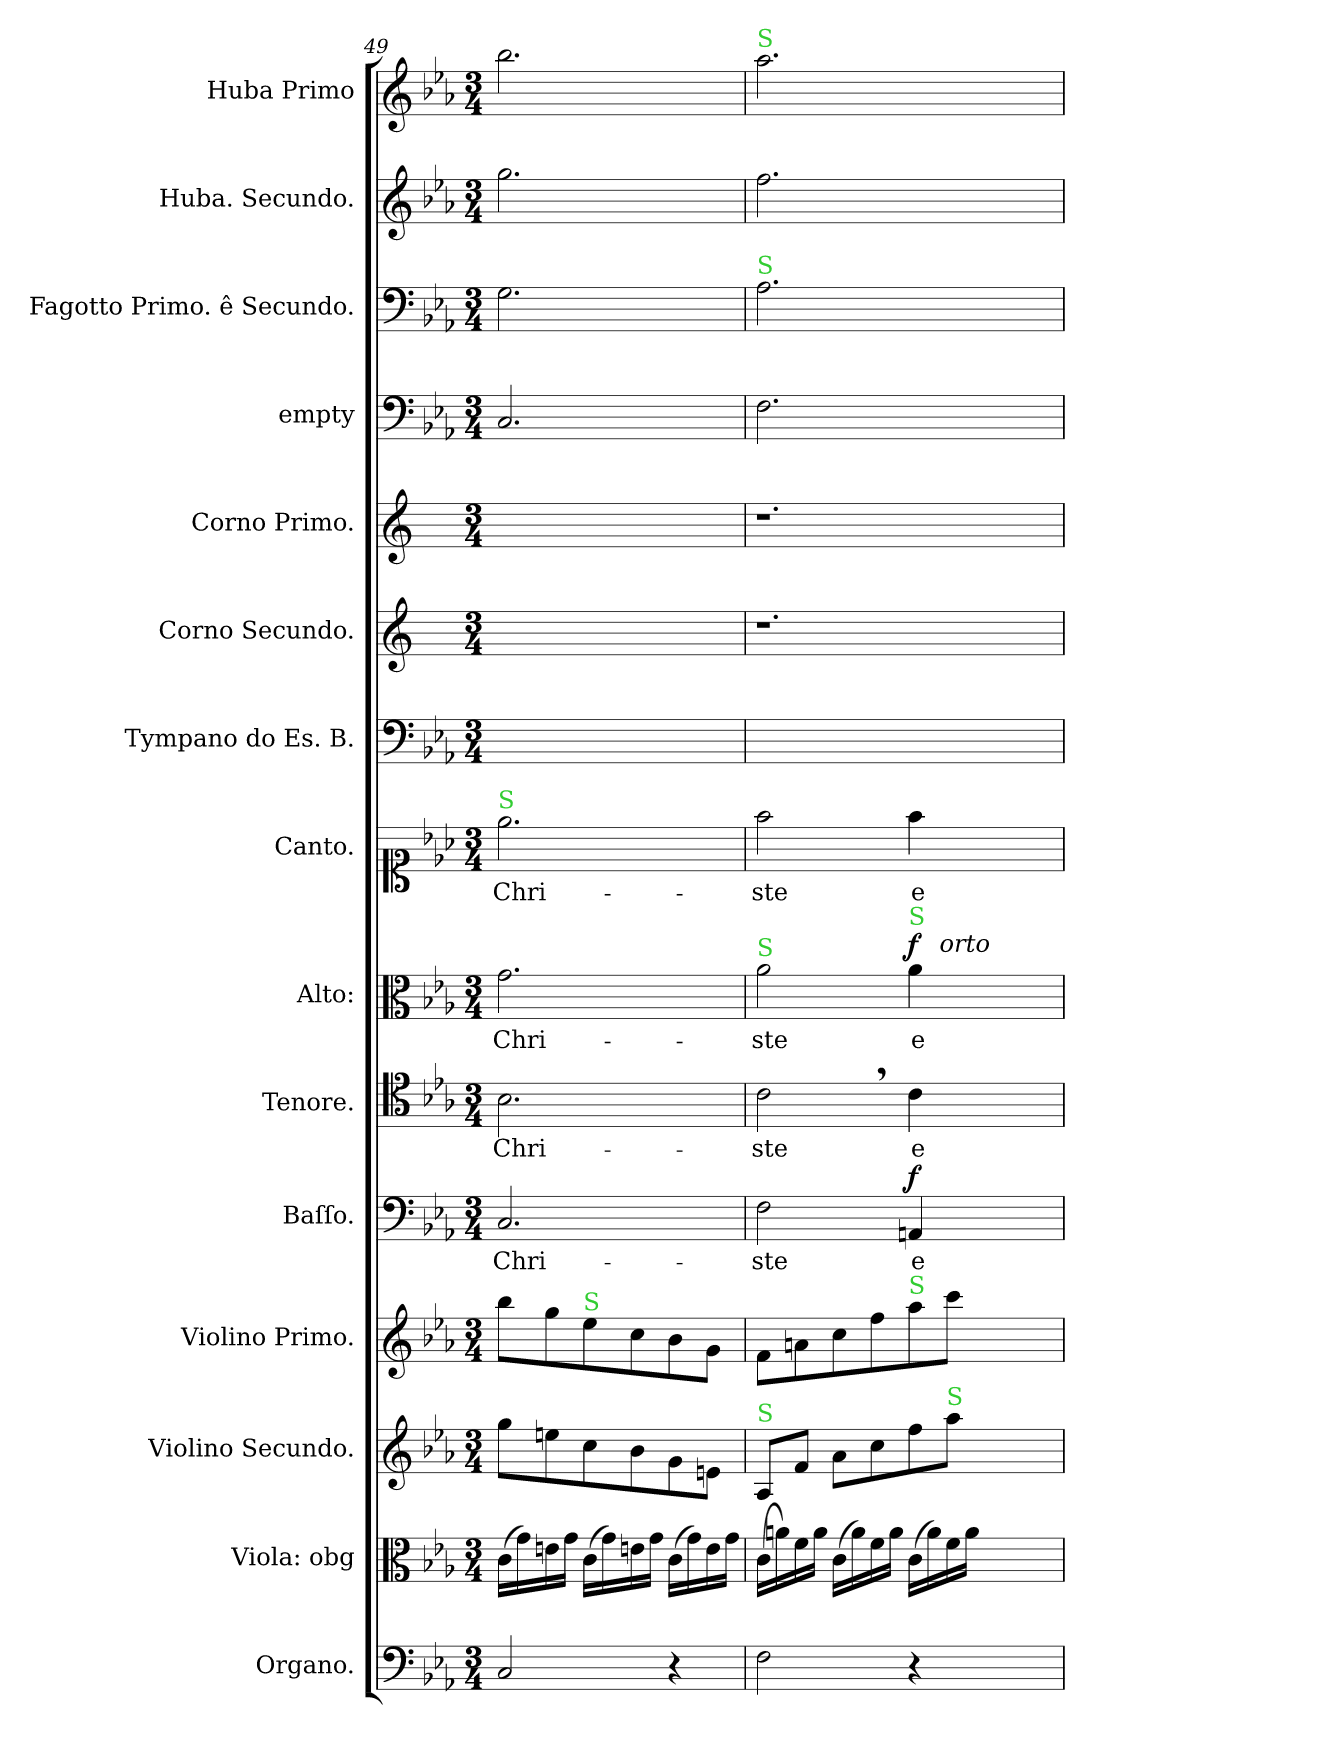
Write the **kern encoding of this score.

**kern	**kern	**kern	**kern	**kern	**text	**dynam	**kern	**text	**kern	**text	**dynam	**kern	**text	**kern	**kern	**kern	**kern	**kern	**kern	**kern
*part15	*part14	*part13	*part12	*part11	*part11	*part11	*part10	*part10	*part9	*part9	*part9	*part8	*part8	*part7	*part6	*part5	*part4	*part3	*part2	*part1
*staff15	*staff14	*staff13	*staff12	*staff11	*staff11	*staff11	*staff10	*staff10	*staff9	*staff9	*staff9	*staff8	*staff8	*staff7	*staff6	*staff5	*staff4	*staff3	*staff2	*staff1
*I"Organo.	*I"Viola: obg	*I"Violino Secundo.	*I"Violino Primo.	*I"Baſſo.	*	*	*I"Tenore.	*	*I"Alto:	*	*	*I"Canto.	*	*I"Tympano do Es. B.	*I"Corno Secundo.	*I"Corno Primo.	*I"empty	*I"Fagotto Primo. ê Secundo.	*I"Huba. Secundo.	*I"Huba Primo
*I'org	*I'vla	*	*I'vl I	*I'B	*	*	*I'T	*	*I'A	*	*	*I'C	*	*	*	*I'cor I	*	*	*	*
*clefF4	*clefC3	*clefG2	*clefG2	*clefF4	*	*	*clefC4	*	*clefC3	*	*	*clefC1	*	*clefF4	*clefG2	*clefG2	*clefF4	*clefF4	*clefG2	*clefG2
*	*	*	*	*	*	*	*	*	*	*	*	*	*	*	*ITrd5c9	*ITrd5c9	*	*	*	*
*k[b-e-a-]	*k[b-e-a-]	*k[b-e-a-]	*k[b-e-a-]	*k[b-e-a-]	*	*	*k[b-e-a-]	*	*k[b-e-a-]	*	*	*k[b-e-a-]	*	*k[b-e-a-]	*k[b-e-a-]	*k[b-e-a-]	*k[b-e-a-]	*k[b-e-a-]	*k[b-e-a-]	*k[b-e-a-]
*E-:	*E-:	*E-:	*E-:	*E-:	*	*	*E-:	*	*E-:	*	*	*E-:	*	*E-:	*E-:	*E-:	*	*	*E-:	*E-:
*M3/4	*M3/4	*M3/4	*M3/4	*M3/4	*	*	*M3/4	*	*M3/4	*	*	*M3/4	*	*M3/4	*M3/4	*M3/4	*M3/4	*M3/4	*M3/4	*M3/4
=49	=49	=49	=49	=49	=49	=49	=49	=49	=49	=49	=49	=49	=49	=49	=49	=49	=49	=49	=49	=49
!	!	!	!	!	!	!	!	!	!	!	!	!LO:TX:a:color=limegreen:t=S	!	!	!	!	!	!	!	!
!	!	!	!	!	!LO:LY:i	!	!	!LO:LY:i	!	!LO:LY:i	!	!	!LO:LY:i	!	!	!	!	!	!	!
2C/	(>16c\LL	8gg\L	8bb-\L	2.C/	Chri-	.	2.B-\	Chri-	2.g\	Chri-	.	2.ee-\	Chri-	2.ryy	2.ryy	2.ryy	2.C/	2.G\	2.gg\	2.bb-\
.	16g\)	.	.	.	.	.	.	.	.	.	.	.	.	.	.	.	.	.	.	.
.	16en\	8een\	8gg\	.	.	.	.	.	.	.	.	.	.	.	.	.	.	.	.	.
.	16g\JJ	.	.	.	.	.	.	.	.	.	.	.	.	.	.	.	.	.	.	.
!	!	!	!LO:TX:a:color=limegreen:t=S	!	!	!	!	!	!	!	!	!	!	!	!	!	!	!	!	!
.	(>16c\LL	8cc\	8ee-\	.	.	.	.	.	.	.	.	.	.	.	.	.	.	.	.	.
.	16g\)	.	.	.	.	.	.	.	.	.	.	.	.	.	.	.	.	.	.	.
.	16en\	8b-\	8cc\	.	.	.	.	.	.	.	.	.	.	.	.	.	.	.	.	.
.	16g\JJ	.	.	.	.	.	.	.	.	.	.	.	.	.	.	.	.	.	.	.
4r	(>16c\LL	8g\	8b-\	.	.	.	.	.	.	.	.	.	.	.	.	.	.	.	.	.
.	16g\)	.	.	.	.	.	.	.	.	.	.	.	.	.	.	.	.	.	.	.
.	16e\	8en\J	8g\J	.	.	.	.	.	.	.	.	.	.	.	.	.	.	.	.	.
.	16g\JJ	.	.	.	.	.	.	.	.	.	.	.	.	.	.	.	.	.	.	.
=50	=50	=50	=50	=50	=50	=50	=50	=50	=50	=50	=50	=50	=50	=50	=50	=50	=50	=50	=50	=50
!	!	!	!	!	!	!	!	!	!	!	!	!	!	!	!	!	!	!	!	!LO:TX:a:color=limegreen:t=S
!	!	!	!	!	!	!	!	!	!	!	!	!	!	!	!	!	!	!LO:TX:a:color=limegreen:t=S	!	!
!	!	!	!	!	!	!	!	!	!LO:TX:a:color=limegreen:t=S	!	!	!	!	!	!	!	!	!	!	!
!	!	!LO:TX:a:color=limegreen:t=S	!	!	!	!	!	!	!	!	!	!	!	!	!	!	!	!	!	!
!	!	!	!	!	!LO:LY:i	!	!	!LO:LY:i	!	!LO:LY:i	!	!	!LO:LY:i	!	!	!	!	!	!	!
2F\	(>16c\LL	8A-/L	8f\L	2F\	-ste	.	2c,<\	-ste	2a-\	-ste	.	2ff\	-ste	1.ryy	1.r	1.r	2.F\	2.A-\	2.ff\	2.aa-\
.	16an\)	.	.	.	.	.	.	.	.	.	.	.	.	.	.	.	.	.	.	.
.	16f\	8f/J	8an\	.	.	.	.	.	.	.	.	.	.	.	.	.	.	.	.	.
.	16a\JJ	.	.	.	.	.	.	.	.	.	.	.	.	.	.	.	.	.	.	.
.	(>16c\LL	8a-\L	8cc\	.	.	.	.	.	.	.	.	.	.	.	.	.	.	.	.	.
.	16a\)	.	.	.	.	.	.	.	.	.	.	.	.	.	.	.	.	.	.	.
.	16f\	8cc\	8ff\	.	.	.	.	.	.	.	.	.	.	.	.	.	.	.	.	.
.	16a\JJ	.	.	.	.	.	.	.	.	.	.	.	.	.	.	.	.	.	.	.
!	!	!	!	!	!	!	!	!	!LO:TX:a:color=limegreen:t=S	!	!	!	!	!	!	!	!	!	!	!
!	!	!	!LO:TX:a:color=limegreen:t=S	!	!	!	!	!	!	!	!	!	!	!	!	!	!	!	!	!
!	!	!	!	!	!	!LO:DY:a	!	!	!	!	!LO:DY:b:t=%s orto	!	!	!	!	!	!	!	!	!
4r	(>16c\LL	8ff\	8aa-\	4AAn/	e-	f	4c\	e-	4a-\	e-	f	4ff\	e-	.	.	.	.	.	.	.
.	16a\)	.	.	.	.	.	.	.	.	.	.	.	.	.	.	.	.	.	.	.
!	!	!LO:TX:a:color=limegreen:t=S	!	!	!	!	!	!	!	!	!	!	!	!	!	!	!	!	!	!
.	16f\	8aa-\J	8ccc\J	.	.	.	.	.	.	.	.	.	.	.	.	.	.	.	.	.
.	16a\JJ	.	.	.	.	.	.	.	.	.	.	.	.	.	.	.	.	.	.	.
2.ryy	2.ryy	2.ryy	2.ryy	2.ryy	.	.	2.ryy	.	2.ryy	.	.	2.ryy	.	.	.	.	2.ryy	2.ryy	2.ryy	2.ryy
=	=	=	=	=	=	=	=	=	=	=	=	=	=	=	=	=	=	=	=	=
*-	*-	*-	*-	*-	*-	*-	*-	*-	*-	*-	*-	*-	*-	*-	*-	*-	*-	*-	*-	*-
